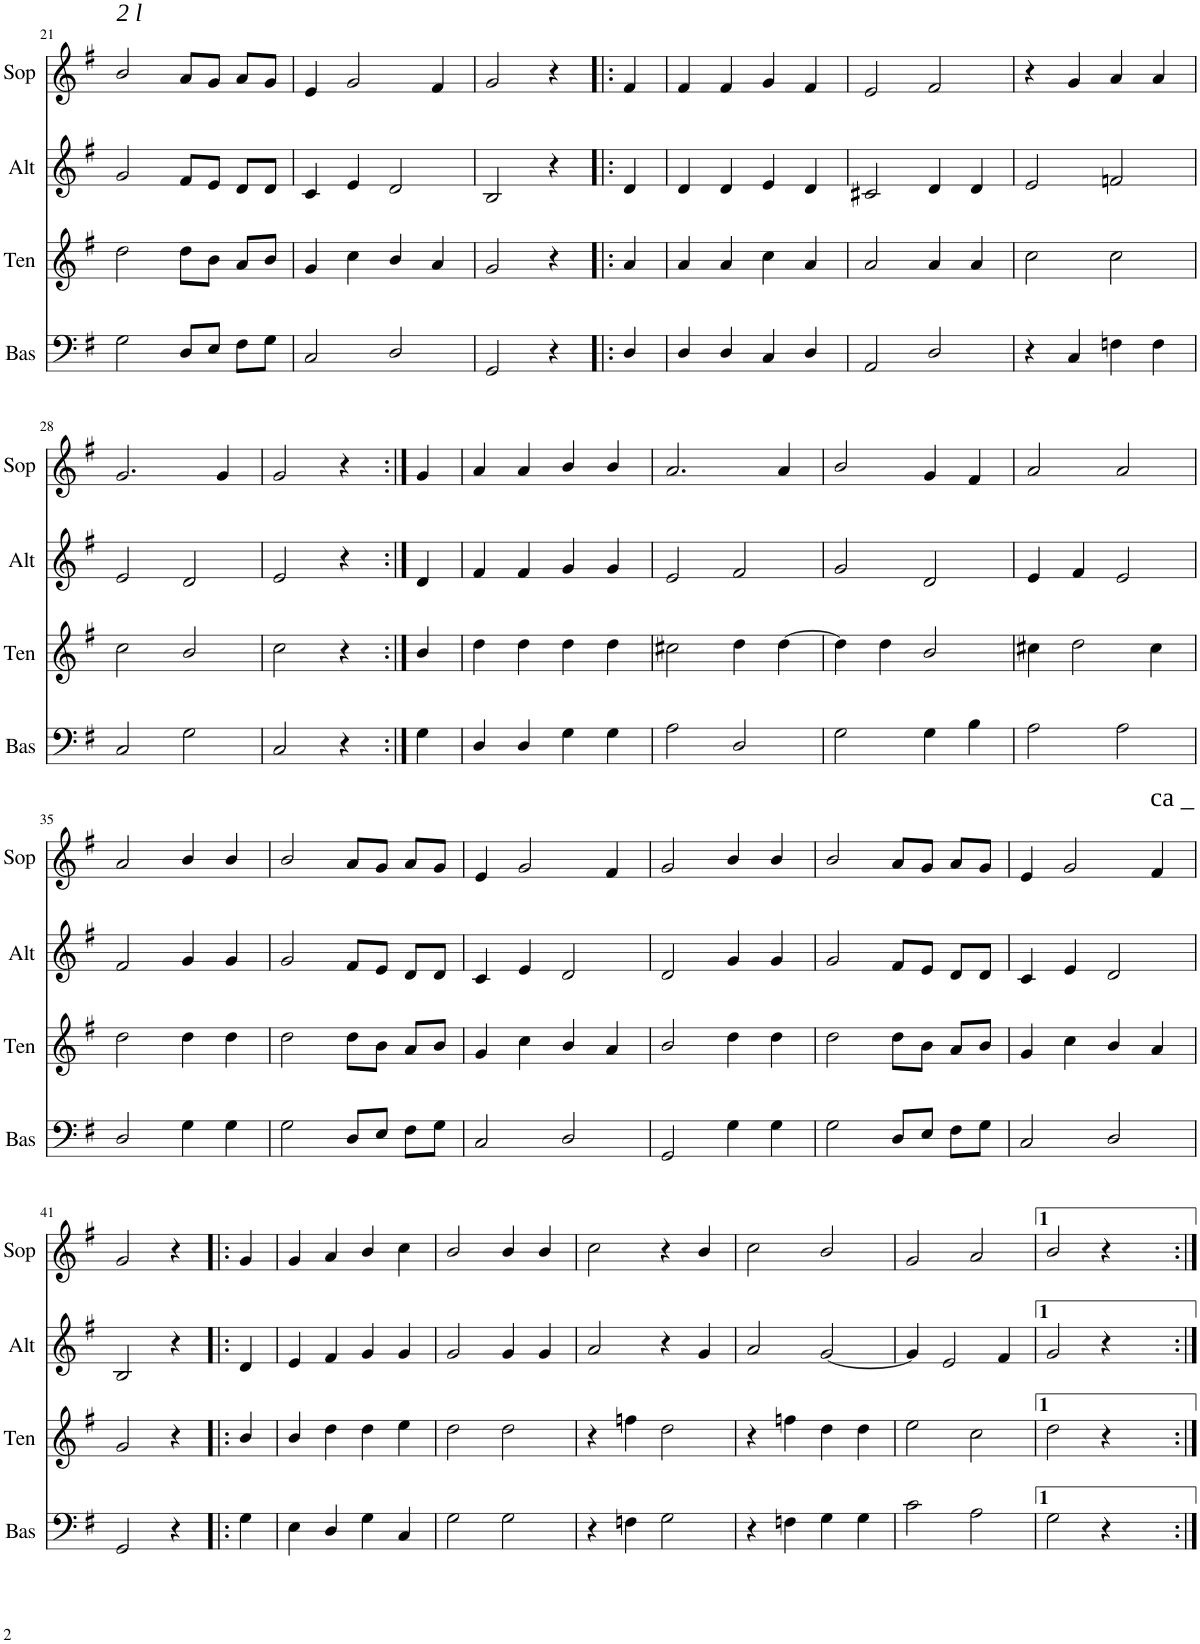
**kern	**kern	**kern	**kern
*part4	*part3	*part2	*part1
*staff4	*staff3	*staff2	*staff1
*I"Bas	*I"Ten	*I"Alt	*I"Sop
*I'Bas	*I'Ten	*I'Alt	*I'Sop
!!LO:PB:g=z
*clefF4	*clefG2	*clefG2	*clefG2
*k[f#]	*k[f#]	*k[f#]	*k[f#]
*M4/4	*M4/4	*M4/4	*M4/4
=21	=21	=21	=21
!	!	!	!LO:TX:a:i:t=2 l
2G\	2dd\	2g/	2b/
8D/L	8dd\L	8f#/L	8a/L
8E/J	8b\J	8e/J	8g/J
8F#\L	8a/L	8d/L	8a/L
8G\J	8b/J	8d/J	8g/J
=22	=22	=22	=22
2C/	4g/	4c/	4e/
.	4cc\	4e/	2g/
2D/	4b/	2d/	.
.	4a/	.	4f#/
=23	=23	=23	=23
2GG/	2g/	2B/	2g/
4r	4r	4r	4r
=24!|:	=24!|:	=24!|:	=24!|:
4D/	4a/	4d/	4f#/
=25	=25	=25	=25
4D/	4a/	4d/	4f#/
4D/	4a/	4d/	4f#/
4C/	4cc\	4e/	4g/
4D/	4a/	4d/	4f#/
=26	=26	=26	=26
2AA/	2a/	2c#X/	2e/
2D/	4a/	4d/	2f#/
.	4a/	4d/	.
=27	=27	=27	=27
4r	2cc\	2e/	4r
4C/	.	.	4g/
4Fn\	2cc\	2fn/	4a/
4F\	.	.	4a/
!!LO:LB:g=z
=28	=28	=28	=28
2C/	2cc\	2e/	2.g/
2G\	2b/	2d/	.
.	.	.	4g/
=29	=29	=29	=29
2C/	2cc\	2e/	2g/
4r	4r	4r	4r
=30:|!	=30:|!	=30:|!	=30:|!
4G\	4b/	4d/	4g/
=31	=31	=31	=31
4D/	4dd\	4f#/	4a/
4D/	4dd\	4f#/	4a/
4G\	4dd\	4g/	4b/
4G\	4dd\	4g/	4b/
=32	=32	=32	=32
2A\	2cc#X\	2e/	2.a/
2D/	4dd\	2f#/	.
.	[4dd\	.	4a/
=33	=33	=33	=33
2G\	4dd\]	2g/	2b/
.	4dd\	.	.
4G\	2b/	2d/	4g/
4B\	.	.	4f#/
=34	=34	=34	=34
2A\	4cc#X\	4e/	2a/
.	2dd\	4f#/	.
2A\	.	2e/	2a/
.	4cc#\	.	.
!!LO:LB:g=z
=35	=35	=35	=35
2D/	2dd\	2f#/	2a/
4G\	4dd\	4g/	4b/
4G\	4dd\	4g/	4b/
=36	=36	=36	=36
2G\	2dd\	2g/	2b/
8D/L	8dd\L	8f#/L	8a/L
8E/J	8b\J	8e/J	8g/J
8F#\L	8a/L	8d/L	8a/L
8G\J	8b/J	8d/J	8g/J
=37	=37	=37	=37
2C/	4g/	4c/	4e/
.	4cc\	4e/	2g/
2D/	4b/	2d/	.
.	4a/	.	4f#/
=38	=38	=38	=38
2GG/	2b/	2d/	2g/
4G\	4dd\	4g/	4b/
4G\	4dd\	4g/	4b/
=39	=39	=39	=39
2G\	2dd\	2g/	2b/
8D/L	8dd\L	8f#/L	8a/L
8E/J	8b\J	8e/J	8g/J
8F#\L	8a/L	8d/L	8a/L
8G\J	8b/J	8d/J	8g/J
=40	=40	=40	=40
2C/	4g/	4c/	4e/
.	4cc\	4e/	2g/
2D/	4b/	2d/	.
!	!	!	!LO:TX:a:t=ca _
.	4a/	.	4f#/
!!LO:LB:g=z
=41	=41	=41	=41
2GG/	2g/	2B/	2g/
4r	4r	4r	4r
=42!|:	=42!|:	=42!|:	=42!|:
4G\	4b/	4d/	4g/
=43	=43	=43	=43
4E\	4b/	4e/	4g/
4D/	4dd\	4f#/	4a/
4G\	4dd\	4g/	4b/
4C/	4ee\	4g/	4cc\
=44	=44	=44	=44
2G\	2dd\	2g/	2b/
2G\	2dd\	4g/	4b/
.	.	4g/	4b/
=45	=45	=45	=45
4r	4r	2a/	2cc\
4Fn\	4ffn\	.	.
2G\	2dd\	4r	4r
.	.	4g/	4b/
=46	=46	=46	=46
4r	4r	2a/	2cc\
4Fn\	4ffn\	.	.
4G\	4dd\	[2g/	2b/
4G\	4dd\	.	.
=47	=47	=47	=47
2c\	2ee\	4g/]	2g/
.	.	2e/	.
2A\	2cc\	.	2a/
.	.	4f#/	.
=48	=48	=48	=48
2G\	2dd\	2g/	2b/
4r	4r	4r	4r
4ryy	4ryy	4ryy	4ryy
=:|!	=:|!	=:|!	=:|!
*-	*-	*-	*-
